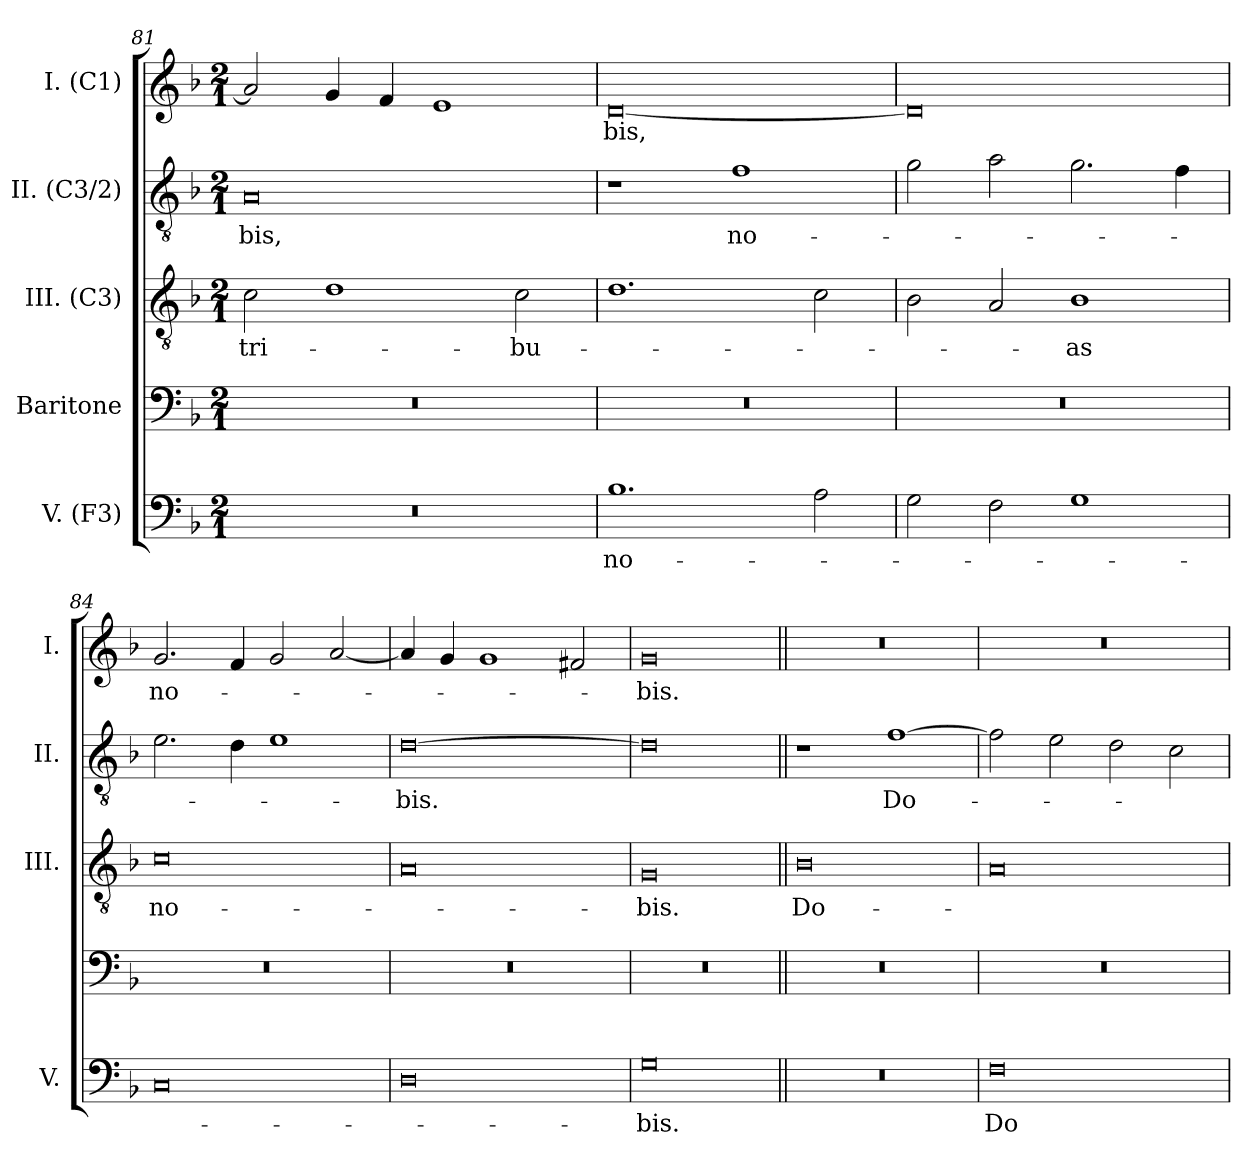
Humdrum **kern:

**kern	**text	**kern	**kern	**text	**kern	**text	**kern	**text
*part5	*part5	*part4	*part3	*part3	*part2	*part2	*part1	*part1
*staff5	*staff5	*staff4	*staff3	*staff3	*staff2	*staff2	*staff1	*staff1
*I"V. (F3)	*	*I"Baritone	*I"III. (C3)	*	*I"II. (C3/2)	*	*I"I. (C1)	*
*I'V.	*	*	*I'III.	*	*I'II.	*	*I'I.	*
*clefF4	*	*clefF4	*clefGv2	*	*clefGv2	*	*clefG2	*
*	*	*	*ITrd7c12	*	*ITrd7c12	*	*	*
*k[b-]	*	*k[b-]	*k[b-]	*	*k[b-]	*	*k[b-]	*
*F:	*	*F:	*F:	*	*F:	*	*F:	*
*M2/1	*	*M2/1	*M2/1	*	*M2/1	*	*M2/1	*
=81	=81	=81	=81	=81	=81	=81	=81	=81
!LO:N:vis=1	!	!LO:N:vis=1	!	!	!	!	!	!
!	!	!	!	!LO:LY:b:color=#000000	!	!	!	!
!	!	!	!	!	!	!LO:LY:b:color=#000000	!	!
0r	.	0r	2Ci\	-tri-	0AAi	-bis,	2ai/]	.
.	.	.	1Di	.	.	.	4gi/	.
.	.	.	.	.	.	.	4fi/	.
.	.	.	.	.	.	.	1ei	.
!	!	!	!	!LO:LY:b:color=#000000	!	!	!	!
.	.	.	2Ci\	-bu-	.	.	.	.
!!LO:PB:g=z
=82	=82	=82	=82	=82	=82	=82	=82	=82
!	!LO:LY:b:color=#000000	!LO:N:vis=1	!	!	!	!	!	!
!	!	!	!	!	!	!	!	!LO:LY:b:color=#000000
1.B-i	no-	0r	1.Di	.	1r	.	[0di	-bis,
!	!	!	!	!	!	!LO:LY:b:color=#000000	!	!
.	.	.	.	.	1Fi	no-	.	.
2Ai\	.	.	2Ci\	.	.	.	.	.
=83	=83	=83	=83	=83	=83	=83	=83	=83
!	!	!LO:N:vis=1	!	!	!	!	!	!
2Gi\	.	0r	2BB-i\	.	2Gi\	.	0di]	.
2Fi\	.	.	2AAi/	.	2Ai\	.	.	.
!	!	!	!	!LO:LY:b:color=#000000	!	!	!	!
1Gi	.	.	1BB-i	-as	2.Gi\	.	.	.
.	.	.	.	.	4Fi\	.	.	.
=84	=84	=84	=84	=84	=84	=84	=84	=84
!	!	!LO:N:vis=1	!	!	!	!	!	!
!	!	!	!	!LO:LY:b:color=#000000	!	!	!	!
!	!	!	!	!	!	!	!	!LO:LY:b:color=#000000
0Ci	.	0r	0Ci	no-	2.Ei\	.	2.gi/	no-
.	.	.	.	.	4Di\	.	4fi/	.
.	.	.	.	.	1Ei	.	2gi/	.
.	.	.	.	.	.	.	[2ai/	.
=85	=85	=85	=85	=85	=85	=85	=85	=85
!	!	!LO:N:vis=1	!	!	!	!	!	!
!	!	!	!	!	!	!LO:LY:b:color=#000000	!	!
0Di	.	0r	0AAi	.	[0Di	-bis.	4ai/]	.
.	.	.	.	.	.	.	4gi/	.
.	.	.	.	.	.	.	1gi	.
.	.	.	.	.	.	.	2f#i/	.
=86	=86	=86	=86	=86	=86	=86	=86	=86
!	!LO:LY:b:color=#000000	!LO:N:vis=1	!	!	!	!	!	!
!	!	!	!	!LO:LY:b:color=#000000	!	!	!	!
!	!	!	!	!	!	!	!	!LO:LY:b:color=#000000
0Gi	-bis.	0r	0GGi	-bis.	0Di]	.	0gi	-bis.
!!LO:LB:g=z
=87||	=87||	=87||	=87||	=87||	=87||	=87||	=87||	=87||
!LO:N:vis=1	!	!LO:N:vis=1	!	!	!	!	!	!
!	!	!	!	!LO:LY:b:color=#000000	!	!	!LO:N:vis=1	!
0r	.	0r	0BB-i	Do-	1r	.	0r	.
!	!	!	!	!	!	!LO:LY:b:color=#000000	!	!
.	.	.	.	.	[1Fi	Do-	.	.
=88	=88	=88	=88	=88	=88	=88	=88	=88
!	!LO:LY:b:color=#000000	!LO:N:vis=1	!	!	!	!	!LO:N:vis=1	!
0Fi	Do-	0r	0AAi	.	2Fi\]	.	0r	.
.	.	.	.	.	2Ei\	.	.	.
.	.	.	.	.	2Di\	.	.	.
.	.	.	.	.	2Ci\	.	.	.
=	=	=	=	=	=	=	=	=
*-	*-	*-	*-	*-	*-	*-	*-	*-
